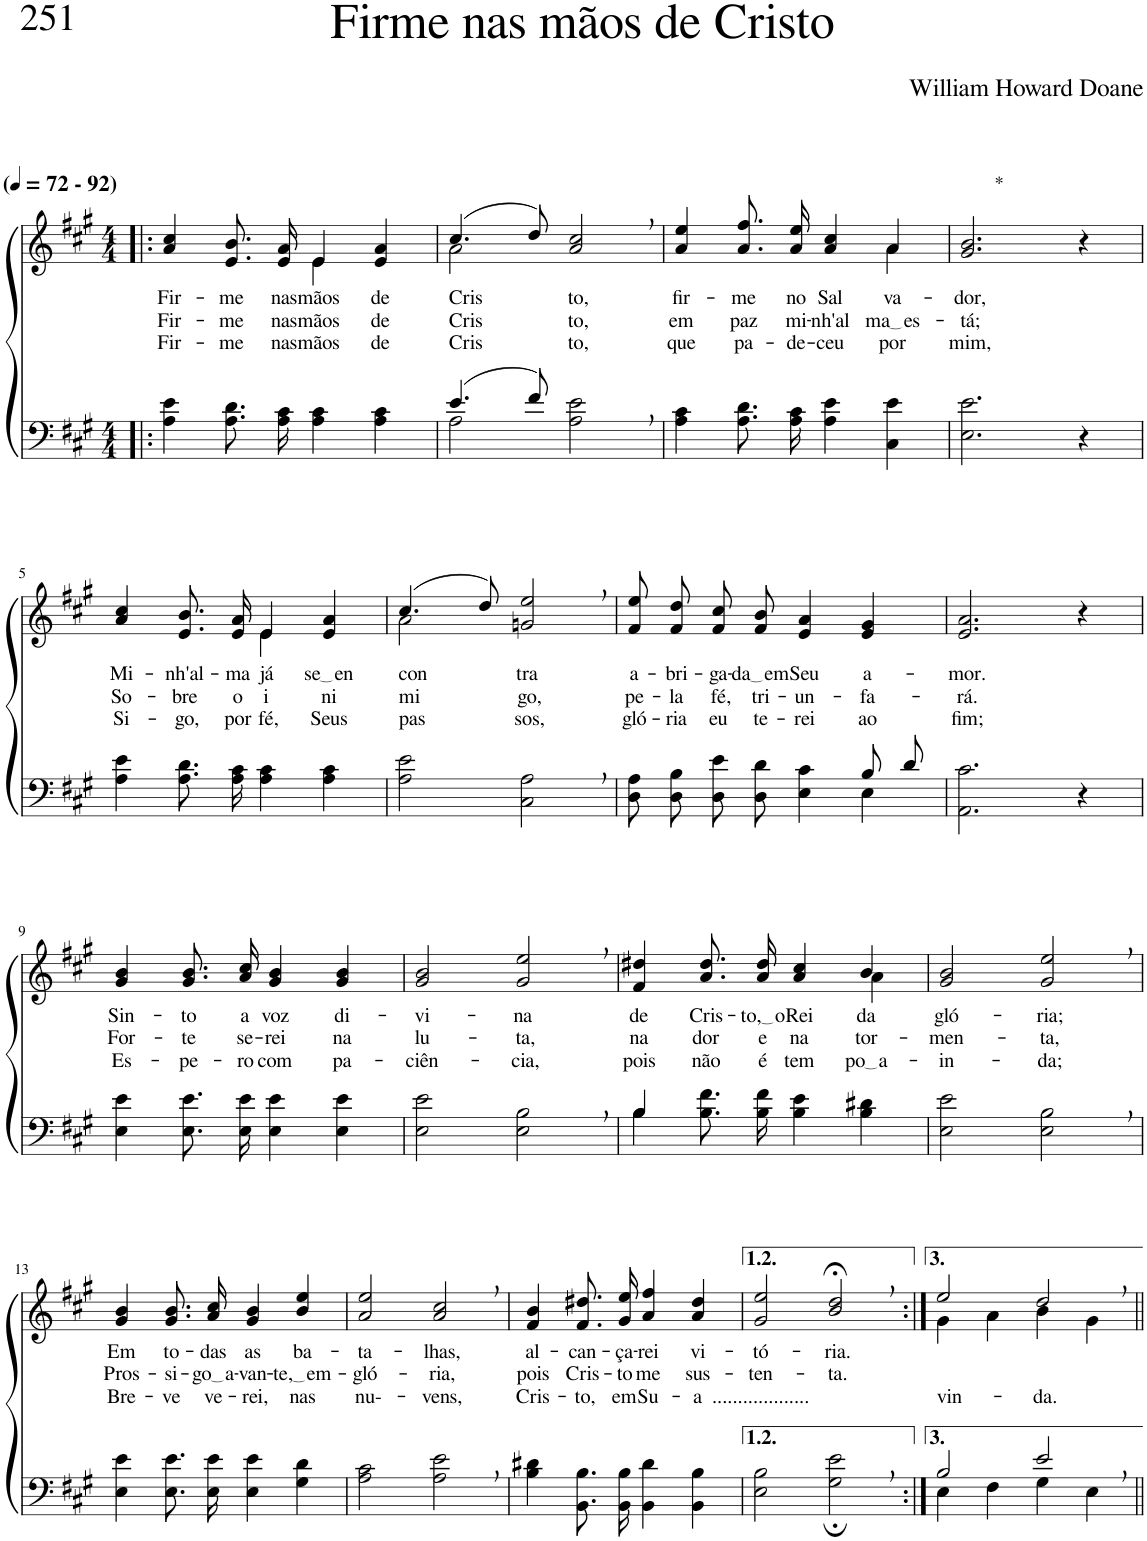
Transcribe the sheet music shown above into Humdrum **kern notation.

**kern	**kern	**text	**text	**text
*part2	*part1	*part1	*part1	*part1
*staff2	*staff1	*staff1	*staff1	*staff1
*I"Parte III e IV	*I"Parte I e II	*	*	*
*clefF4	*clefG2	*	*	*
*Trd1c2	*Trd1c2	*	*	*
*k[f#c#g#]	*k[f#c#g#]	*	*	*
*M4/4	*M4/4	*	*	*
*MM72	*MM72	*	*	*
=1!|:	=1!|:	=1!|:	=1!|:	=1!|:
!	!LO:TX:a:B:t=(	!	!	!
!	!LO:TX:a:B:t=- 92)	!	!	!
!	!	!LO:LY:b	!LO:LY:b	!LO:LY:b
*	*^	*	*	*
4A\ 4e\	4a/ 4cc#/	2ryy	Fir-	Fir-	Fir-
!	!	!	!LO:LY:b	!LO:LY:b	!LO:LY:b
8.A\ 8.d\L	8.e/ 8.b/L	.	-me	-me	-me
!	!	!	!LO:LY:b	!LO:LY:b	!LO:LY:b
16A\ 16c#\Jk	16e/ 16a/Jk	.	nas	nas	nas
!	!	!	!LO:LY:b	!LO:LY:b	!LO:LY:b
4A\ 4c#\	4e/	4e\	mãos	mãos	mãos
!	!	!	!LO:LY:b	!LO:LY:b	!LO:LY:b
4A\ 4c#\	4e/ 4a/	4ryy	de	de	de
=2	=2	=2	=2	=2	=2
*^	*	*	*	*	*
!	!	!	!	!LO:LY:b	!LO:LY:b	!LO:LY:b
(4.e/	2A\	(4.cc#/	2a\	Cris-	Cris-	Cris-
8f#/)	.	8dd/)	.	.	.	.
!	!	!	!	!LO:LY:b	!LO:LY:b	!LO:LY:b
2ryy	2A\ 2e\	2a/, 2cc#/,	2ryy	-to,	-to,	-to,
=3	=3	=3	=3	=3	=3	=3
!	!	!	!	!LO:LY:b	!LO:LY:b	!LO:LY:b
*v	*v	*	*	*	*	*
4A\ 4c#\	4a/ 4ee/	2.ryy	fir-	em	que
!	!	!	!LO:LY:b	!LO:LY:b	!LO:LY:b
8.A\ 8.d\L	8.a\ 8.ff#\L	.	-me	paz	pa-
!	!	!	!LO:LY:b	!LO:LY:b	!LO:LY:b
16A\ 16c#\Jk	16a\ 16ee\Jk	.	no	mi-	-de-
!	!	!	!LO:LY:b	!LO:LY:b	!LO:LY:b
4A\ 4e\	4a/ 4cc#/	.	Sal-	-nh'al	-ceu
!	!	!	!LO:LY:b	!LO:LY:b	!LO:LY:b
4C#\ 4e\	4a/	4a\	-va-	ma es	por
=4	=4	=4	=4	=4	=4
!	!LO:TX:a:t=*	!	!	!	!
!	!	!	!LO:LY:b	!LO:LY:b	!LO:LY:b
*	*v	*v	*	*	*
2.E\ 2.e\	2.g#/ 2.b/	-dor,	tá;	mim,
4r	4r	.	.	.
!!LO:LB:g=z
=5	=5	=5	=5	=5
!	!	!LO:LY:b	!LO:LY:b	!LO:LY:b
*	*^	*	*	*
4A\ 4e\	4a/ 4cc#/	2ryy	Mi-	So-	Si-
!	!	!	!LO:LY:b	!LO:LY:b	!LO:LY:b
8.A\ 8.d\L	8.e/ 8.b/L	.	-nh'al-	-bre	-go,
!	!	!	!LO:LY:b	!LO:LY:b	!LO:LY:b
16A\ 16c#\Jk	16e/ 16a/Jk	.	-ma	o	por
!	!	!	!LO:LY:b	!LO:LY:b	!LO:LY:b
4A\ 4c#\	4e/	4e\	já	-i-	fé,
!	!	!	!LO:LY:b	!LO:LY:b	!LO:LY:b
4A\ 4c#\	4e/ 4a/	4ryy	se en	-ni-	Seus
=6	=6	=6	=6	=6	=6
!	!	!	!LO:LY:b	!LO:LY:b	!LO:LY:b
2A\ 2e\	(4.cc#/	2a\	con-	-mi-	pas-
.	8dd/)	.	.	.	.
!	!	!	!LO:LY:b	!LO:LY:b	!LO:LY:b
2C#\, 2A\,	2gn/, 2ee/,	2ryy	-tra	-go,	-sos,
=7	=7	=7	=7	=7	=7
*^	*	*	*	*	*
!	!	!	!	!LO:LY:b	!LO:LY:b	!LO:LY:b
*	*	*v	*v	*	*	*
2ryy	8D\ 8A\L	8f#/ 8ee/L	a-	pe-	gló-
!	!	!	!LO:LY:b	!LO:LY:b	!LO:LY:b
.	8D\ 8B\J	8f#/ 8dd/J	-bri-	-la	-ria
!	!	!	!LO:LY:b	!LO:LY:b	!LO:LY:b
.	8D\ 8e\L	8f#/ 8cc#/L	-ga-	fé,	eu
!	!	!	!LO:LY:b	!LO:LY:b	!LO:LY:b
.	8D\ 8d\J	8f#/ 8b/J	da em	tri-	te-
!	!	!	!LO:LY:b	!LO:LY:b	!LO:LY:b
4ryy	4E\ 4c#\	4e/ 4a/	Seu	-un-	-rei
!	!	!	!LO:LY:b	!LO:LY:b	!LO:LY:b
8B/L	4E\	4e/ 4g#/	a-	-fa-	ao
8d/J	.	.	.	.	.
*v	*v	*	*	*	*
=8	=8	=8	=8	=8
!	!	!LO:LY:b	!LO:LY:b	!LO:LY:b
2.AA\ 2.c#\	2.e/ 2.a/	-mor.	-rá.	fim;
4r	4r	.	.	.
!!LO:LB:g=z
=9	=9	=9	=9	=9
!	!	!LO:LY:b	!LO:LY:b	!LO:LY:b
4E\ 4e\	4g#/ 4b/	Sin-	For-	Es-
!	!	!LO:LY:b	!LO:LY:b	!LO:LY:b
8.E\ 8.e\L	8.g#/ 8.b/L	-to	-te	-pe-
!	!	!LO:LY:b	!LO:LY:b	!LO:LY:b
16E\ 16e\Jk	16a/ 16cc#/Jk	a	se-	-ro
!	!	!LO:LY:b	!LO:LY:b	!LO:LY:b
4E\ 4e\	4g#/ 4b/	voz	-rei	com
!	!	!LO:LY:b	!LO:LY:b	!LO:LY:b
4E\ 4e\	4g#/ 4b/	di-	na	pa-
=10	=10	=10	=10	=10
!	!	!LO:LY:b	!LO:LY:b	!LO:LY:b
2E\ 2e\	2g#/ 2b/	-vi-	lu-	-ciên-
!	!	!LO:LY:b	!LO:LY:b	!LO:LY:b
2E\, 2B\,	2g#/, 2ee/,	-na	-ta,	-cia,
=11	=11	=11	=11	=11
*^	*	*	*	*
!	!	!	!LO:LY:b	!LO:LY:b	!LO:LY:b
*	*	*^	*	*	*
4B\	4B/	4f#/ 4dd#X/	2.ryy	de	na	pois
!	!	!	!	!LO:LY:b	!LO:LY:b	!LO:LY:b
8.B\ 8.f#\L	2.ryy	8.a\ 8.dd#\L	.	Cris-	dor	não
!	!	!	!	!LO:LY:b	!LO:LY:b	!LO:LY:b
16B\ 16f#\Jk	.	16a\ 16dd#\Jk	.	to, o	e	é
!	!	!	!	!LO:LY:b	!LO:LY:b	!LO:LY:b
4B\ 4e\	.	4a/ 4cc#/	.	Rei	na	tem-
!	!	!	!	!LO:LY:b	!LO:LY:b	!LO:LY:b
4B\ 4d#X\	.	4b/	4a\	da	tor-	po a
*v	*v	*	*	*	*	*
=12	=12	=12	=12	=12	=12
!	!	!	!LO:LY:b	!LO:LY:b	!LO:LY:b
*	*v	*v	*	*	*
2E\ 2e\	2g#/ 2b/	gló-	-men-	-in-
!	!	!LO:LY:b	!LO:LY:b	!LO:LY:b
2E\, 2B\,	2g#/, 2ee/,	-ria;	-ta,	-da;
!!LO:LB:g=z
=13	=13	=13	=13	=13
!	!	!LO:LY:b	!LO:LY:b	!LO:LY:b
4E\ 4e\	4g#/ 4b/	Em	Pros-	Bre-
!	!	!LO:LY:b	!LO:LY:b	!LO:LY:b
8.E\ 8.e\L	8.g#/ 8.b/L	to-	-si-	-ve
!	!	!LO:LY:b	!LO:LY:b	!LO:LY:b
16E\ 16e\Jk	16a/ 16cc#/Jk	-das	go a	ve-
!	!	!LO:LY:b	!LO:LY:b	!LO:LY:b
4E\ 4e\	4g#/ 4b/	as	-van-	-rei,
!	!	!LO:LY:b	!LO:LY:b	!LO:LY:b
4G#\ 4d\	4b/ 4ee/	ba-	te, em	nas
=14	=14	=14	=14	=14
!	!	!LO:LY:b	!LO:LY:b	!LO:LY:b
2A\ 2c#\	2a/ 2ee/	-ta-	-gló-	nu--
!	!	!LO:LY:b	!LO:LY:b	!LO:LY:b
2A\, 2e\,	2a/, 2cc#/,	-lhas,	-ria,	-vens,
=15	=15	=15	=15	=15
!	!	!LO:LY:b	!LO:LY:b	!LO:LY:b
4B\ 4d#X\	4f#/ 4b/	al-	pois	Cris-
!	!	!LO:LY:b	!LO:LY:b	!LO:LY:b
8.BB\ 8.B\L	8.f#\ 8.dd#X\L	-can-	Cris-	-to,
!	!	!LO:LY:b	!LO:LY:b	!LO:LY:b
16BB\ 16B\Jk	16g#\ 16ee\Jk	-ça-	-to	em
!	!	!LO:LY:b	!LO:LY:b	!LO:LY:b
4BB\ 4d#\	4a/ 4ff#/	-rei	me	Su-
!	!	!LO:LY:b	!LO:LY:b	!LO:LY:b
4BB\ 4B\	4a/ 4dd#/	vi-	sus-	-a
=16	=16	=16	=16	=16
!	!	!LO:LY:b	!LO:LY:b	!LO:LY:b
2E\ 2B\	2g#/ 2ee/	-tó-	-ten-	...................
!	!	!LO:LY:b	!LO:LY:b	!
2G#\;, 2e\;,	2b/;<, 2dd/;<,	-ria.	-ta.	.
=17:|!	=17:|!	=17:|!	=17:|!	=17:|!
*^	*^	*	*	*
!	!	!	!	!	!	!LO:LY:b
2B/	4E\	2ee/	4g#\	.	.	vin-
.	4F#\	.	4a\	.	.	.
!	!	!	!	!	!	!LO:LY:b
2e,/	4G#\	2dd,/	4b\	.	.	-da.
.	4E\	.	4g#\	.	.	.
*v	*v	*	*	*	*	*
*	*v	*v	*	*	*
=||	=||	=||	=||	=||
*-	*-	*-	*-	*-
